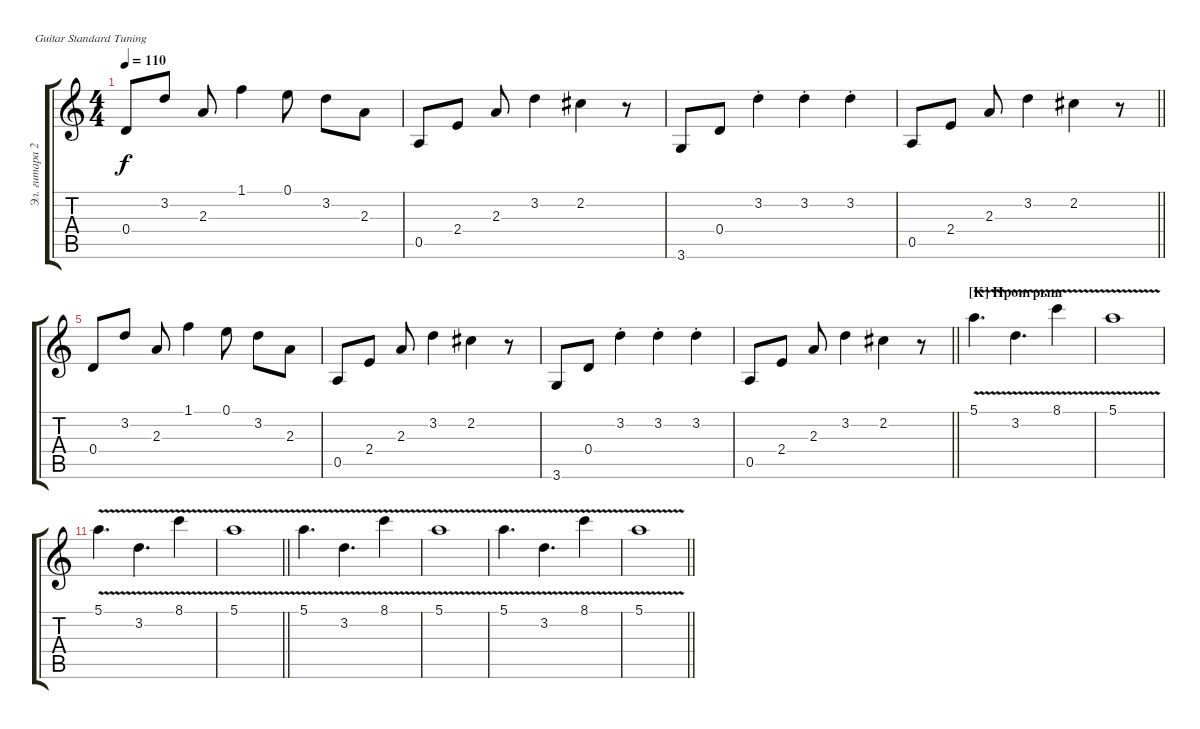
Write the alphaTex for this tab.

\bracketExtendMode groupsimilarinstruments
\multiTrackTrackNamePolicy hidden
\firstSystemTrackNameMode fullname
\otherSystemsTrackNameMode fullname
\otherSystemsTrackNameOrientation horizontal
\defaultBarNumberDisplay FirstOfSystem
\track ("Эл. гитара 2" "E-Gt") {multiBarRest instrument distortionguitar}
\staff {score tabs}
\tuning (E4 B3 G3 D3 A2 E2)
\ts (4 4)
\tempo 110
\clef g2
\ks c
0.4.8{dy f} 3.2.8 2.3.8 1.1.4 0.1.8 3.2.8 2.3.8 |
0.5.8 2.4.8 2.3.8 3.2.4 2.2.4 r.8 |
3.6.8 0.4.8 3.2{st}.4 3.2{st}.4 3.2{st}.4 |
\barLineRight lightlight
0.5.8 2.4.8 2.3.8 3.2.4 2.2.4 r.8 |
0.4.8 3.2.8 2.3.8 1.1.4 0.1.8 3.2.8 2.3.8 |
0.5.8 2.4.8 2.3.8 3.2.4 2.2.4 r.8 |
3.6.8 0.4.8 3.2{st}.4 3.2{st}.4 3.2{st}.4 |
\barLineRight lightlight
0.5.8 2.4.8 2.3.8 3.2.4 2.2.4 r.8 |
\section ("K" "Проигрыш")
5.1{v}.4{d} 3.2{v}.4{d} 8.1{v}.4 |
5.1{v}.1 |
5.1{v}.4{d} 3.2{v}.4{d} 8.1{v}.4 |
\barLineRight lightlight
5.1{v}.1 |
5.1{v}.4{d} 3.2{v}.4{d} 8.1{v}.4 |
5.1{v}.1 |
5.1{v}.4{d} 3.2{v}.4{d} 8.1{v}.4 |
\barLineRight lightlight
5.1{v}.1
